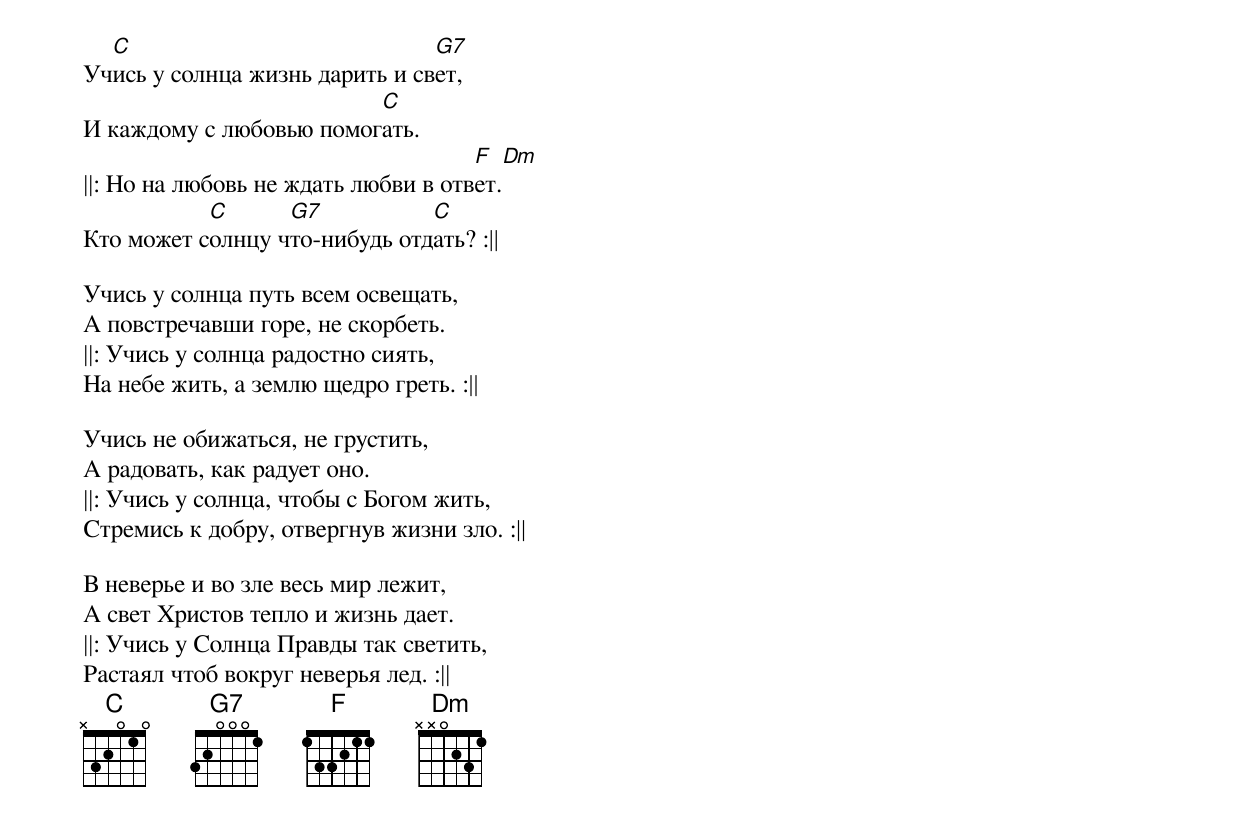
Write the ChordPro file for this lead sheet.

Уч[C]ись у солнца жизнь дарить и св[G7]ет,
И каждому с любовью помог[C]ать.
||: Но на любовь не ждать любви в отв[F]ет.[Dm]
Кто может с[C]олнцу ч[G7]то-нибудь отд[C]ать? :||

Учись у солнца путь всем освещать,
А повстречавши горе, не скорбеть.
||: Учись у солнца радостно сиять,
На небе жить, а землю щедро греть. :||

Учись не обижаться, не грустить,
А радовать, как радует оно.
||: Учись у солнца, чтобы с Богом жить,
Стремись к добру, отвергнув жизни зло. :||

В неверье и во зле весь мир лежит,
А свет Христов тепло и жизнь дает.
||: Учись у Солнца Правды так светить,
Растаял чтоб вокруг неверья лед. :||
